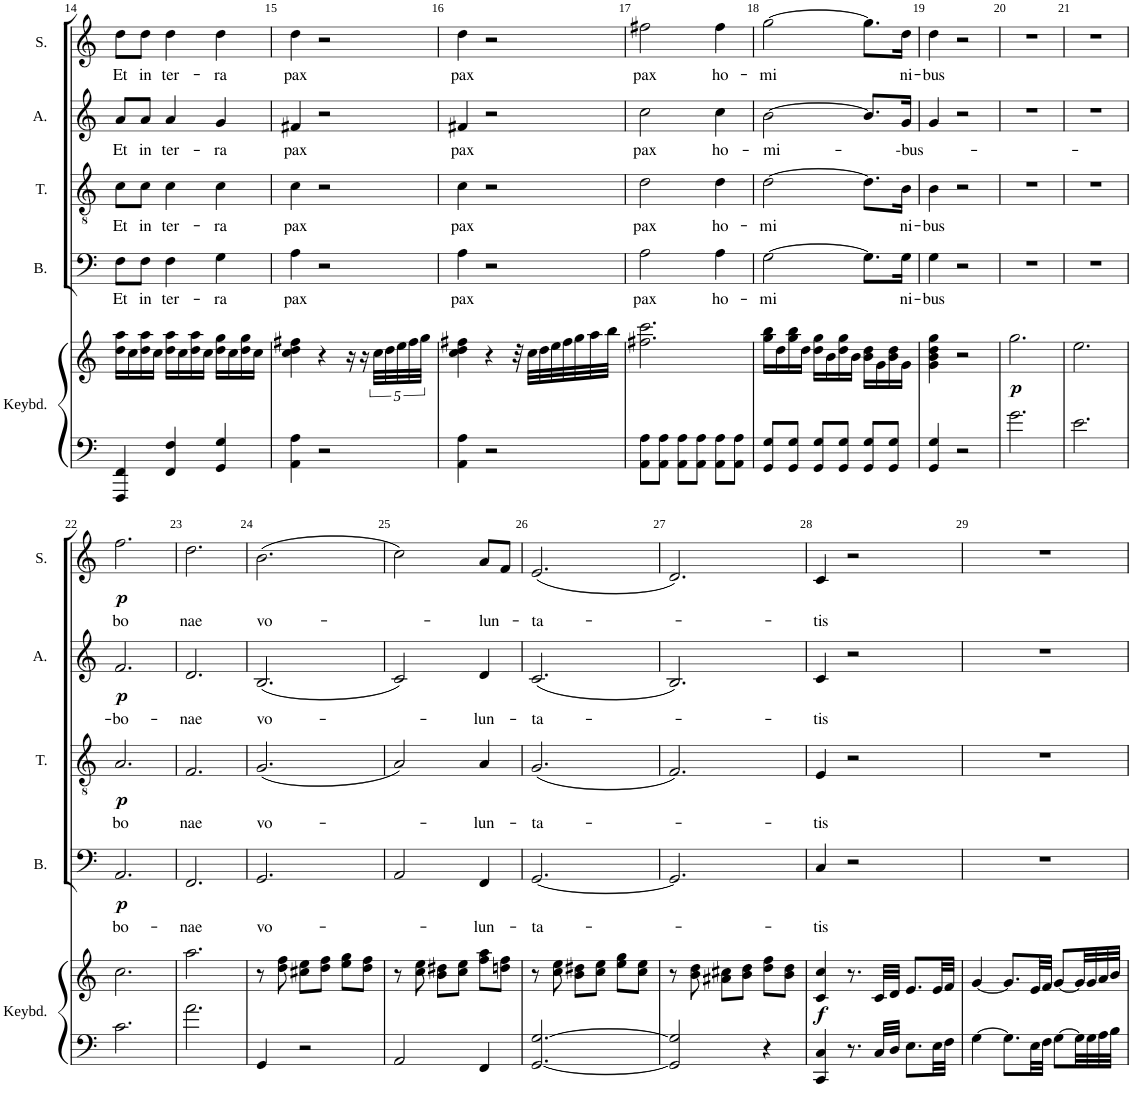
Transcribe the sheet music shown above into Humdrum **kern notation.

**kern	**kern	**dynam	**kern	**text	**dynam	**kern	**text	**dynam	**kern	**text	**dynam	**kern	**text	**dynam
*part5	*part5	*part5	*part4	*part4	*part4	*part3	*part3	*part3	*part2	*part2	*part2	*part1	*part1	*part1
*staff6	*staff5	*staff5/6	*staff4	*staff4	*staff4	*staff3	*staff3	*staff3	*staff2	*staff2	*staff2	*staff1	*staff1	*staff1
*I"Keyboard	*	*	*I"Bass	*	*	*I"Tenor	*	*	*I"Alto	*	*	*I"Soprano	*	*
*I'Keybd.	*	*	*I'B.	*	*	*I'T.	*	*	*I'A.	*	*	*I'S.	*	*
!!LO:PB:g=z
*clefF4	*clefG2	*	*clefF4	*	*	*clefGv2	*	*	*clefG2	*	*	*clefG2	*	*
*k[]	*k[]	*	*k[]	*	*	*k[]	*	*	*k[]	*	*	*k[]	*	*
*M3/4	*M3/4	*	*M3/4	*	*	*M3/4	*	*	*M3/4	*	*	*M3/4	*	*
=14	=14	=14	=14	=14	=14	=14	=14	=14	=14	=14	=14	=14	=14	=14
!	!	!	!	!LO:LY:b	!	!	!LO:LY:b	!	!	!LO:LY:b	!	!	!LO:LY:b	!
4FFF/ 4FF/	16dd\ 16aa\LL	.	8F\L	Et	.	8c\L	Et	.	8a/L	Et	.	8dd\L	Et	.
.	16cc\	.	.	.	.	.	.	.	.	.	.	.	.	.
!	!	!	!	!LO:LY:b	!	!	!LO:LY:b	!	!	!LO:LY:b	!	!	!LO:LY:b	!
.	16dd\ 16aa\	.	8F\J	in	.	8c\J	in	.	8a/J	in	.	8dd\J	in	.
.	16cc\JJ	.	.	.	.	.	.	.	.	.	.	.	.	.
!	!	!	!	!LO:LY:b	!	!	!LO:LY:b	!	!	!LO:LY:b	!	!	!LO:LY:b	!
4FF/ 4F/	16dd\ 16aa\LL	.	4F\	ter-	.	4c\	ter-	.	4a/	ter-	.	4dd\	ter-	.
.	16cc\	.	.	.	.	.	.	.	.	.	.	.	.	.
.	16dd\ 16aa\	.	.	.	.	.	.	.	.	.	.	.	.	.
.	16cc\JJ	.	.	.	.	.	.	.	.	.	.	.	.	.
!	!	!	!	!LO:LY:b	!	!	!LO:LY:b	!	!	!LO:LY:b	!	!	!LO:LY:b	!
4GG/ 4G/	16dd\ 16gg\LL	.	4G\	-ra	.	4c\	-ra	.	4g/	-ra	.	4dd\	-ra	.
.	16cc\	.	.	.	.	.	.	.	.	.	.	.	.	.
.	16dd\ 16gg\	.	.	.	.	.	.	.	.	.	.	.	.	.
.	16cc\JJ	.	.	.	.	.	.	.	.	.	.	.	.	.
=15	=15	=15	=15	=15	=15	=15	=15	=15	=15	=15	=15	=15	=15	=15
!	!	!	!	!LO:LY:b	!	!	!LO:LY:b	!	!	!LO:LY:b	!	!	!LO:LY:b	!
4AA\ 4A\	4cc\ 4dd\ 4ff#X\	.	4A\	pax	.	4c\	pax	.	4f#X/	pax	.	4dd\	pax	.
2r	4r	.	2r	.	.	2r	.	.	2r	.	.	2r	.	.
.	16r	.	.	.	.	.	.	.	.	.	.	.	.	.
.	16r	.	.	.	.	.	.	.	.	.	.	.	.	.
.	40cc\LLL	.	.	.	.	.	.	.	.	.	.	.	.	.
.	40dd\	.	.	.	.	.	.	.	.	.	.	.	.	.
.	40ee\	.	.	.	.	.	.	.	.	.	.	.	.	.
.	40ff#\	.	.	.	.	.	.	.	.	.	.	.	.	.
.	40gg\JJJ	.	.	.	.	.	.	.	.	.	.	.	.	.
=16	=16	=16	=16	=16	=16	=16	=16	=16	=16	=16	=16	=16	=16	=16
!	!	!	!	!LO:LY:b	!	!	!LO:LY:b	!	!	!LO:LY:b	!	!	!LO:LY:b	!
4AA\ 4A\	4cc\ 4dd\ 4ff#X\	.	4A\	pax	.	4c\	pax	.	4f#X/	pax	.	4dd\	pax	.
2r	4r	.	2r	.	.	2r	.	.	2r	.	.	2r	.	.
.	32r	.	.	.	.	.	.	.	.	.	.	.	.	.
.	32cc\LLL	.	.	.	.	.	.	.	.	.	.	.	.	.
.	32dd\	.	.	.	.	.	.	.	.	.	.	.	.	.
.	32ee\	.	.	.	.	.	.	.	.	.	.	.	.	.
.	32ff#\	.	.	.	.	.	.	.	.	.	.	.	.	.
.	32gg\	.	.	.	.	.	.	.	.	.	.	.	.	.
.	32aa\	.	.	.	.	.	.	.	.	.	.	.	.	.
.	32bb\JJJ	.	.	.	.	.	.	.	.	.	.	.	.	.
=17	=17	=17	=17	=17	=17	=17	=17	=17	=17	=17	=17	=17	=17	=17
!	!	!	!	!LO:LY:b	!	!	!LO:LY:b	!	!	!LO:LY:b	!	!	!LO:LY:b	!
8AA\ 8A\L	2.ff#X\ 2.ccc\	.	2A\	pax	.	2d\	pax	.	2cc\	pax	.	2ff#X\	pax	.
8AA\ 8A\J	.	.	.	.	.	.	.	.	.	.	.	.	.	.
8AA\ 8A\L	.	.	.	.	.	.	.	.	.	.	.	.	.	.
8AA\ 8A\J	.	.	.	.	.	.	.	.	.	.	.	.	.	.
!	!	!	!	!LO:LY:b	!	!	!LO:LY:b	!	!	!LO:LY:b	!	!	!LO:LY:b	!
8AA\ 8A\L	.	.	4A\	ho-	.	4d\	ho-	.	4cc\	ho-	.	4ff#\	ho-	.
8AA\ 8A\J	.	.	.	.	.	.	.	.	.	.	.	.	.	.
=18	=18	=18	=18	=18	=18	=18	=18	=18	=18	=18	=18	=18	=18	=18
!	!	!	!	!LO:LY:b	!	!	!LO:LY:b	!	!	!LO:LY:b	!	!	!LO:LY:b	!
8GG/ 8G/L	16gg\ 16bb\LL	.	[2G\	-mi	.	[2d\	-mi	.	[2b\	-mi-	.	[2gg\	-mi	.
.	16dd\	.	.	.	.	.	.	.	.	.	.	.	.	.
8GG/ 8G/J	16gg\ 16bb\	.	.	.	.	.	.	.	.	.	.	.	.	.
.	16dd\JJ	.	.	.	.	.	.	.	.	.	.	.	.	.
8GG/ 8G/L	16dd\ 16gg\LL	.	.	.	.	.	.	.	.	.	.	.	.	.
.	16b\	.	.	.	.	.	.	.	.	.	.	.	.	.
8GG/ 8G/J	16dd\ 16gg\	.	.	.	.	.	.	.	.	.	.	.	.	.
.	16b\JJ	.	.	.	.	.	.	.	.	.	.	.	.	.
8GG/ 8G/L	16b\ 16dd\LL	.	8.G\L]	.	.	8.d\L]	.	.	8.b/L]	.	.	8.gg\L]	.	.
.	16g\	.	.	.	.	.	.	.	.	.	.	.	.	.
8GG/ 8G/J	16b\ 16dd\	.	.	.	.	.	.	.	.	.	.	.	.	.
!	!	!	!	!LO:LY:b	!	!	!LO:LY:b	!	!	!LO:LY:b	!	!	!LO:LY:b	!
.	16g\JJ	.	16G\Jk	ni-	.	16B\Jk	ni-	.	16g/Jk	--bus-	.	16dd\Jk	ni-	.
=19	=19	=19	=19	=19	=19	=19	=19	=19	=19	=19	=19	=19	=19	=19
!	!	!	!	!LO:LY:b	!	!	!LO:LY:b	!	!	!	!	!	!LO:LY:b	!
4GG/ 4G/	4g\ 4b\ 4dd\ 4gg\	.	4G\	-bus	.	4B\	-bus	.	4g/	.	.	4dd\	-bus	.
2r	2r	.	2r	.	.	2r	.	.	2r	.	.	2r	.	.
=20	=20	=20	=20	=20	=20	=20	=20	=20	=20	=20	=20	=20	=20	=20
!	!	!LO:DY:b	!	!	!	!	!	!	!	!	!	!	!	!
2.g\	2.gg\	p	2.r	.	.	2.r	.	.	2.r	.	.	2.r	.	.
=21	=21	=21	=21	=21	=21	=21	=21	=21	=21	=21	=21	=21	=21	=21
2.e\	2.ee\	.	2.r	.	.	2.r	.	.	2.r	.	.	2.r	.	.
!!LO:LB:g=z
=22	=22	=22	=22	=22	=22	=22	=22	=22	=22	=22	=22	=22	=22	=22
!	!	!	!	!LO:LY:b	!LO:DY:b	!	!LO:LY:b	!LO:DY:b	!	!LO:LY:b	!LO:DY:b	!	!LO:LY:b	!LO:DY:b
2.c\	2.cc\	.	2.AA/	bo-	p	2.A/	bo	p	2.f/	-bo-	p	2.ff\	bo	p
=23	=23	=23	=23	=23	=23	=23	=23	=23	=23	=23	=23	=23	=23	=23
!	!	!	!	!LO:LY:b	!	!	!LO:LY:b	!	!	!LO:LY:b	!	!	!LO:LY:b	!
2.a\	2.aa\	.	2.FF/	-nae	.	2.F/	nae	.	2.d/	-nae	.	2.dd\	nae	.
=24	=24	=24	=24	=24	=24	=24	=24	=24	=24	=24	=24	=24	=24	=24
!	!	!	!	!LO:LY:b	!	!	!LO:LY:b	!	!	!LO:LY:b	!	!	!LO:LY:b	!
4GG/	8r	.	2.GG/	vo-	.	(2.G/	vo-	.	(2.B/	vo-	.	(2.b\	vo-	.
.	8dd\ 8ff\	.	.	.	.	.	.	.	.	.	.	.	.	.
2r	8cc#X\ 8ee\L	.	.	.	.	.	.	.	.	.	.	.	.	.
.	8dd\ 8ff\J	.	.	.	.	.	.	.	.	.	.	.	.	.
.	8ee\ 8gg\L	.	.	.	.	.	.	.	.	.	.	.	.	.
.	8dd\ 8ff\J	.	.	.	.	.	.	.	.	.	.	.	.	.
=25	=25	=25	=25	=25	=25	=25	=25	=25	=25	=25	=25	=25	=25	=25
2AA/	8r	.	2AA/	.	.	2A/)	.	.	2c/)	.	.	2cc\)	.	.
.	8cc\ 8ee\	.	.	.	.	.	.	.	.	.	.	.	.	.
.	8b\ 8dd#X\L	.	.	.	.	.	.	.	.	.	.	.	.	.
.	8cc\ 8ee\J	.	.	.	.	.	.	.	.	.	.	.	.	.
!	!	!	!	!LO:LY:b	!	!	!LO:LY:b	!	!	!LO:LY:b	!	!	!LO:LY:b	!
4FF/	8ff\ 8aa\L	.	4FF/	-lun-	.	4A/	-lun-	.	4d/	-lun-	.	8a/L	-lun-	.
.	8ddn\ 8ff\J	.	.	.	.	.	.	.	.	.	.	8f/J	.	.
=26	=26	=26	=26	=26	=26	=26	=26	=26	=26	=26	=26	=26	=26	=26
!	!	!	!	!LO:LY:b	!	!	!LO:LY:b	!	!	!LO:LY:b	!	!	!LO:LY:b	!
[2.GG/ [2.G/	8r	.	[2.GG/	-ta-	.	(2.G/	-ta-	.	(2.c/	-ta-	.	(2.e/	-ta-	.
.	8cc\ 8ee\	.	.	.	.	.	.	.	.	.	.	.	.	.
.	8b\ 8dd#X\L	.	.	.	.	.	.	.	.	.	.	.	.	.
.	8cc\ 8ee\J	.	.	.	.	.	.	.	.	.	.	.	.	.
.	8ee\ 8gg\L	.	.	.	.	.	.	.	.	.	.	.	.	.
.	8cc\ 8ee\J	.	.	.	.	.	.	.	.	.	.	.	.	.
=27	=27	=27	=27	=27	=27	=27	=27	=27	=27	=27	=27	=27	=27	=27
2GG/] 2G/]	8r	.	2.GG/]	.	.	2.F/)	.	.	2.B/)	.	.	2.d/)	.	.
.	8b\ 8dd\	.	.	.	.	.	.	.	.	.	.	.	.	.
.	8a#X\ 8cc#X\L	.	.	.	.	.	.	.	.	.	.	.	.	.
.	8b\ 8dd\J	.	.	.	.	.	.	.	.	.	.	.	.	.
4r	8dd\ 8ff\L	.	.	.	.	.	.	.	.	.	.	.	.	.
.	8b\ 8dd\J	.	.	.	.	.	.	.	.	.	.	.	.	.
=28	=28	=28	=28	=28	=28	=28	=28	=28	=28	=28	=28	=28	=28	=28
!	!	!LO:DY:b	!	!LO:LY:b	!	!	!LO:LY:b	!	!	!LO:LY:b	!	!	!LO:LY:b	!
4CC/ 4C/	4c/ 4cc/	f	4C/	-tis	.	4E/	-tis	.	4c/	-tis	.	4c/	-tis	.
8.r	8.r	.	2r	.	.	2r	.	.	2r	.	.	2r	.	.
32C/LLL	32c/LLL	.	.	.	.	.	.	.	.	.	.	.	.	.
32D/JJJ	32d/JJJ	.	.	.	.	.	.	.	.	.	.	.	.	.
8.E\L	8.e/L	.	.	.	.	.	.	.	.	.	.	.	.	.
32E\LL	32e/LL	.	.	.	.	.	.	.	.	.	.	.	.	.
32F\JJJ	32f/JJJ	.	.	.	.	.	.	.	.	.	.	.	.	.
=29	=29	=29	=29	=29	=29	=29	=29	=29	=29	=29	=29	=29	=29	=29
[4G\	[4g/	.	2.r	.	.	2.r	.	.	2.r	.	.	2.r	.	.
8.G\L]	8.g/L]	.	.	.	.	.	.	.	.	.	.	.	.	.
32E\LL	32e/LL	.	.	.	.	.	.	.	.	.	.	.	.	.
32F\JJJ	32f/JJJ	.	.	.	.	.	.	.	.	.	.	.	.	.
[8G\L	[8g/L	.	.	.	.	.	.	.	.	.	.	.	.	.
32G\LL]	32g/LL]	.	.	.	.	.	.	.	.	.	.	.	.	.
32G\	32g/	.	.	.	.	.	.	.	.	.	.	.	.	.
32A\	32a/	.	.	.	.	.	.	.	.	.	.	.	.	.
32B\JJJ	32b/JJJ	.	.	.	.	.	.	.	.	.	.	.	.	.
=	=	=	=	=	=	=	=	=	=	=	=	=	=	=
*-	*-	*-	*-	*-	*-	*-	*-	*-	*-	*-	*-	*-	*-	*-
